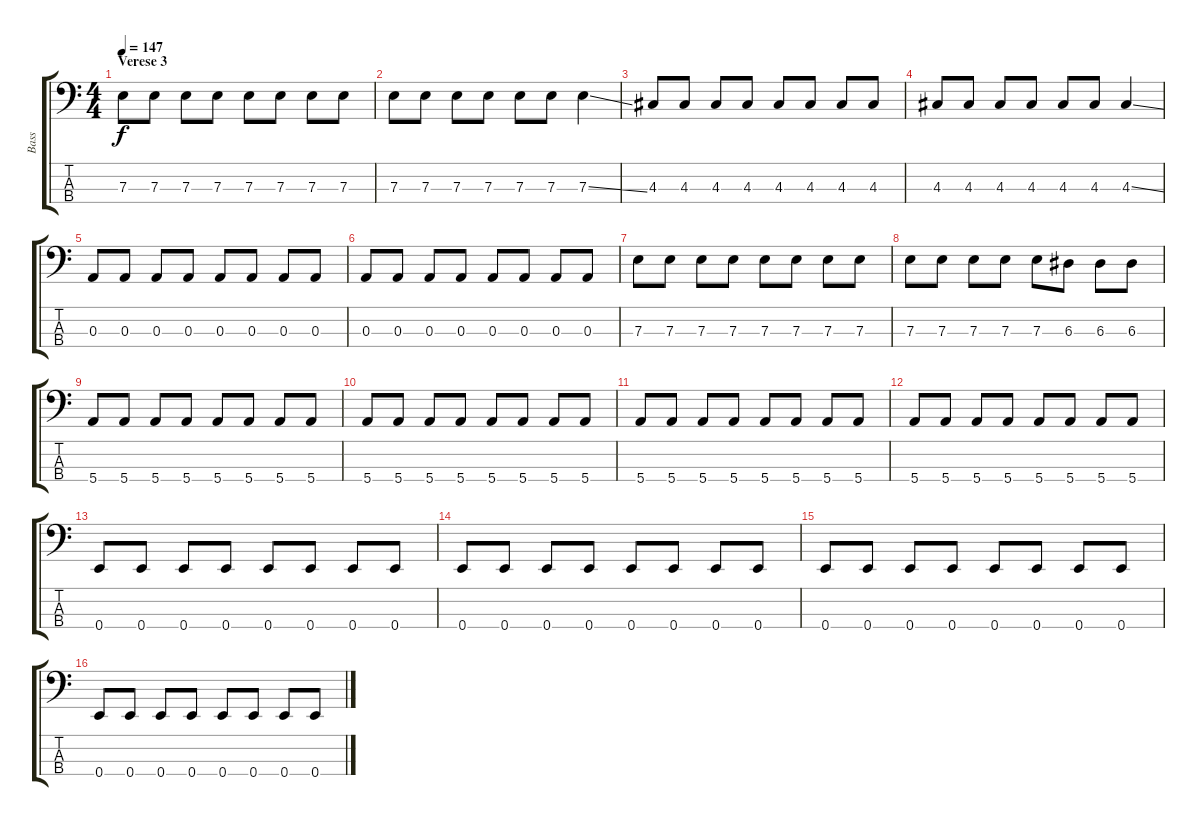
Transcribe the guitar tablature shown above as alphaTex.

\track ("Bass" "Bass") {instrument electricbassfinger}
\staff {score tabs}
\tuning (G2 D2 A1 E1) {hide}
\ts (4 4)
\section ("" "Verese 3")
\tempo 147
\clef f4
\ks c
7.3.8{dy f} 7.3.8 7.3.8 7.3.8 7.3.8 7.3.8 7.3.8 7.3.8 |
7.3.8 7.3.8 7.3.8 7.3.8 7.3.8 7.3.8 7.3{ss}.4 |
4.3.8 4.3.8 4.3.8 4.3.8 4.3.8 4.3.8 4.3.8 4.3.8 |
4.3.8 4.3.8 4.3.8 4.3.8 4.3.8 4.3.8 4.3{ss}.4 |
0.3.8 0.3.8 0.3.8 0.3.8 0.3.8 0.3.8 0.3.8 0.3.8 |
0.3.8 0.3.8 0.3.8 0.3.8 0.3.8 0.3.8 0.3.8 0.3.8 |
7.3.8 7.3.8 7.3.8 7.3.8 7.3.8 7.3.8 7.3.8 7.3.8 |
7.3.8 7.3.8 7.3.8 7.3.8 7.3.8 6.3.8 6.3.8 6.3.8 |
5.4.8 5.4.8 5.4.8 5.4.8 5.4.8 5.4.8 5.4.8 5.4.8 |
5.4.8 5.4.8 5.4.8 5.4.8 5.4.8 5.4.8 5.4.8 5.4.8 |
5.4.8 5.4.8 5.4.8 5.4.8 5.4.8 5.4.8 5.4.8 5.4.8 |
5.4.8 5.4.8 5.4.8 5.4.8 5.4.8 5.4.8 5.4.8 5.4.8 |
0.4.8 0.4.8 0.4.8 0.4.8 0.4.8 0.4.8 0.4.8 0.4.8 |
0.4.8 0.4.8 0.4.8 0.4.8 0.4.8 0.4.8 0.4.8 0.4.8 |
0.4.8 0.4.8 0.4.8 0.4.8 0.4.8 0.4.8 0.4.8 0.4.8 |
0.4.8 0.4.8 0.4.8 0.4.8 0.4.8 0.4.8 0.4.8 0.4.8
